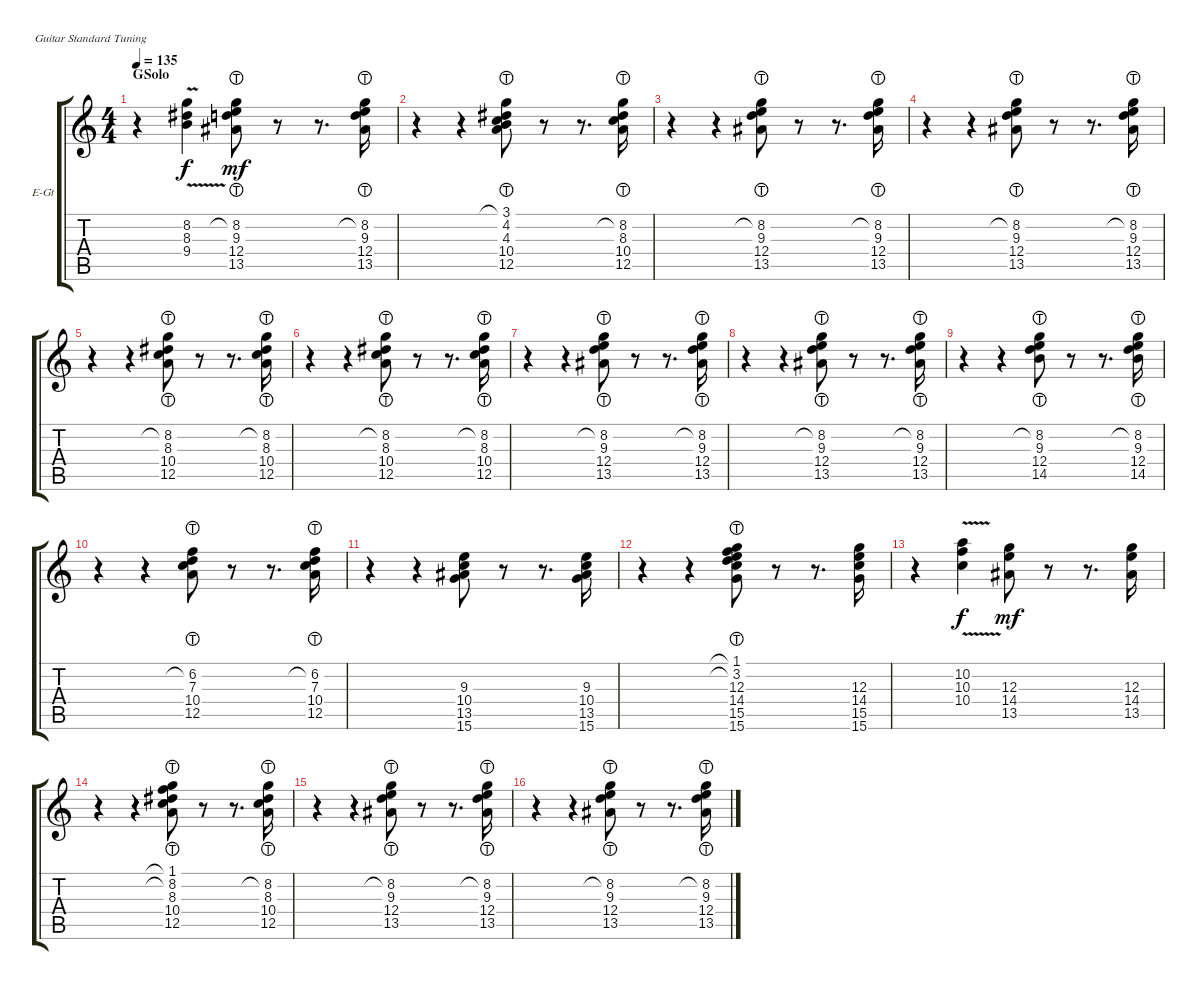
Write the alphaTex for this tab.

\bracketExtendMode groupsimilarinstruments
\firstSystemTrackNameOrientation horizontal
\otherSystemsTrackNameOrientation horizontal
\track ("R-Guitar" "E-Gt") {instrument electricguitarclean}
\staff {score tabs}
\tuning (E4 B3 G3 D3 A2 E2)
\ts (4 4)
\section ("" "GSolo")
\tempo 135
\clef g2
\ks c
r.4{dy mf} (9.4{v} 8.3{v} 8.2{v}).4{dy f} (8.2{lht} 13.5 12.4 9.3).8{dy mf} r.8 r.8{d} (13.5 12.4 9.3 8.2{lht}).16 |
r.4 r.4 (12.5 10.4 4.3 3.1{lht} 4.2).8 r.8 r.8{d} (12.5 10.4 8.3 8.2{lht}).16 |
r.4 r.4 (9.3 8.2{lht} 12.4 13.5).8 r.8 r.8{d} (8.2{lht} 9.3 13.5 12.4).16 |
r.4 r.4 (9.3 8.2{lht} 12.4 13.5).8 r.8 r.8{d} (8.2{lht} 9.3 13.5 12.4).16 |
r.4 r.4 (8.3 8.2{lht} 10.4 12.5).8 r.8 r.8{d} (8.2{lht} 8.3 10.4 12.5).16 |
r.4 r.4 (8.3 8.2{lht} 10.4 12.5).8 r.8 r.8{d} (8.2{lht} 8.3 10.4 12.5).16 |
r.4 r.4 (8.2{lht} 9.3 13.5 12.4).8 r.8 r.8{d} (8.2{lht} 9.3 12.4 13.5).16 |
r.4 r.4 (8.2{lht} 9.3 13.5 12.4).8 r.8 r.8{d} (8.2{lht} 9.3 12.4 13.5).16 |
r.4 r.4 (8.2{lht} 9.3 14.5 12.4).8 r.8 r.8{d} (8.2{lht} 9.3 12.4 14.5).16 |
r.4 r.4 (6.2{lht} 7.3 12.5 10.4).8 r.8 r.8{d} (6.2{lht} 7.3 10.4 12.5).16 |
r.4 r.4 (10.4 13.5 9.3 15.6).8 r.8 r.8{d} (9.3 10.4 13.5 15.6).16 |
r.4 r.4 (14.4 15.5 12.3 15.6 3.2{lht} 1.1{lht}).8 r.8 r.8{d} (14.4 15.5 15.6 12.3).16 |
r.4 (10.4{v} 10.3{v} 10.2{v}).4{dy f} (14.4 12.3 13.5).8{dy mf} r.8 r.8{d} (14.4 12.3 13.5).16 |
r.4 r.4 (8.3 12.5 10.4 8.2{lht} 1.1{lht}).8 r.8 r.8{d} (12.5 10.4 8.3 8.2{lht}).16 |
r.4 r.4 (9.3 13.5 8.2{lht} 12.4).8 r.8 r.8{d} (13.5 12.4 9.3 8.2{lht}).16 |
r.4 r.4 (9.3 13.5 8.2{lht} 12.4).8 r.8 r.8{d} (13.5 12.4 9.3 8.2{lht}).16
